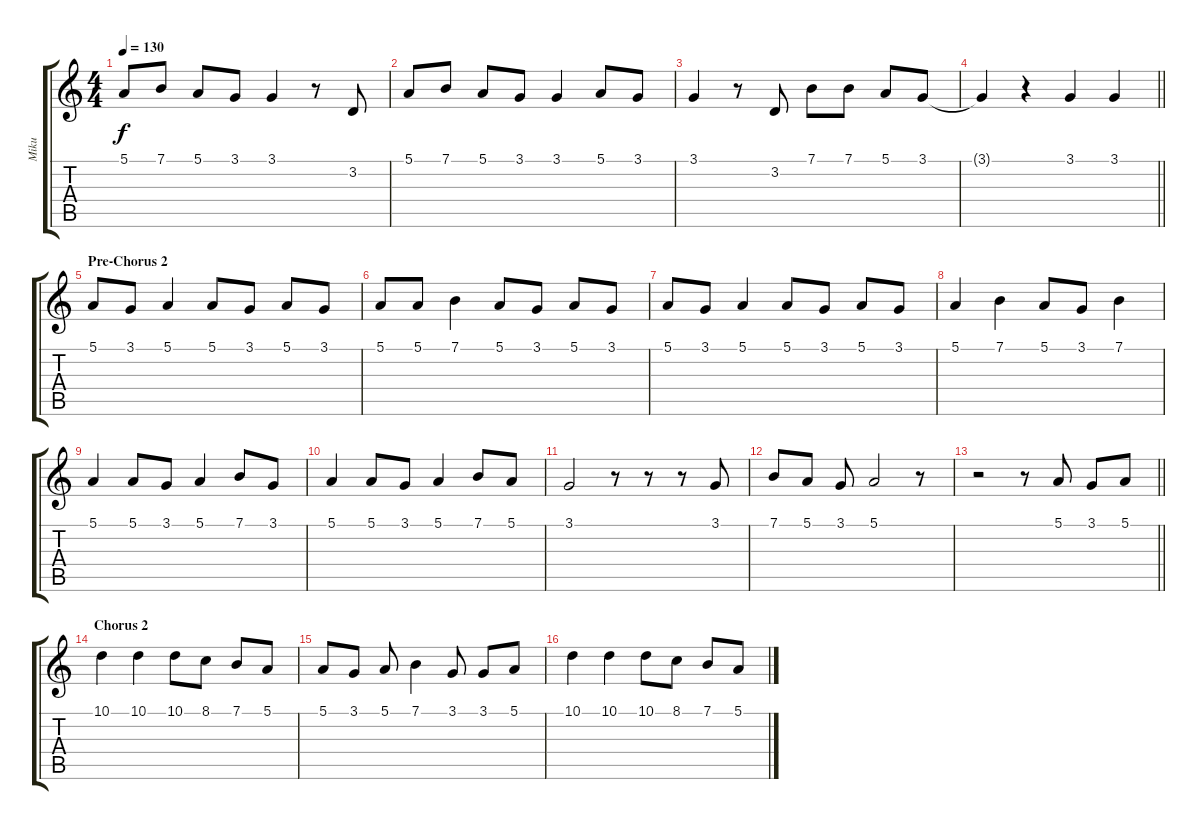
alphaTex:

\track ("Miku" "Miku") {instrument stringensemble1}
\staff {score tabs}
\tuning (E4 B3 G3 D3 A2 E2) {hide}
\ts (4 4)
\tempo 130
\clef g2
\ks c
5.1.8{dy f} 7.1.8 5.1.8 3.1.8 3.1.4 r.8 3.2.8 |
5.1.8 7.1.8 5.1.8 3.1.8 3.1.4 5.1.8 3.1.8 |
3.1.4 r.8 3.2.8 7.1.8 7.1.8 5.1.8 3.1.8 |
\barLineRight lightlight
3.1{t}.4 r.4 3.1.4 3.1.4 |
\section ("" "Pre-Chorus 2")
5.1.8 3.1.8 5.1.4 5.1.8 3.1.8 5.1.8 3.1.8 |
5.1.8 5.1.8 7.1.4 5.1.8 3.1.8 5.1.8 3.1.8 |
5.1.8 3.1.8 5.1.4 5.1.8 3.1.8 5.1.8 3.1.8 |
5.1.4 7.1.4 5.1.8 3.1.8 7.1.4 |
5.1.4 5.1.8 3.1.8 5.1.4 7.1.8 3.1.8 |
5.1.4 5.1.8 3.1.8 5.1.4 7.1.8 5.1.8 |
3.1.2 r.8 r.8 r.8 3.1.8 |
7.1.8 5.1.8 3.1.8 5.1.2 r.8 |
\barLineRight lightlight
r.2 r.8 5.1.8 3.1.8 5.1.8 |
\section ("" "Chorus 2")
10.1.4 10.1.4 10.1.8 8.1.8 7.1.8 5.1.8 |
5.1.8 3.1.8 5.1.8 7.1.4 3.1.8 3.1.8 5.1.8 |
10.1.4 10.1.4 10.1.8 8.1.8 7.1.8 5.1.8
